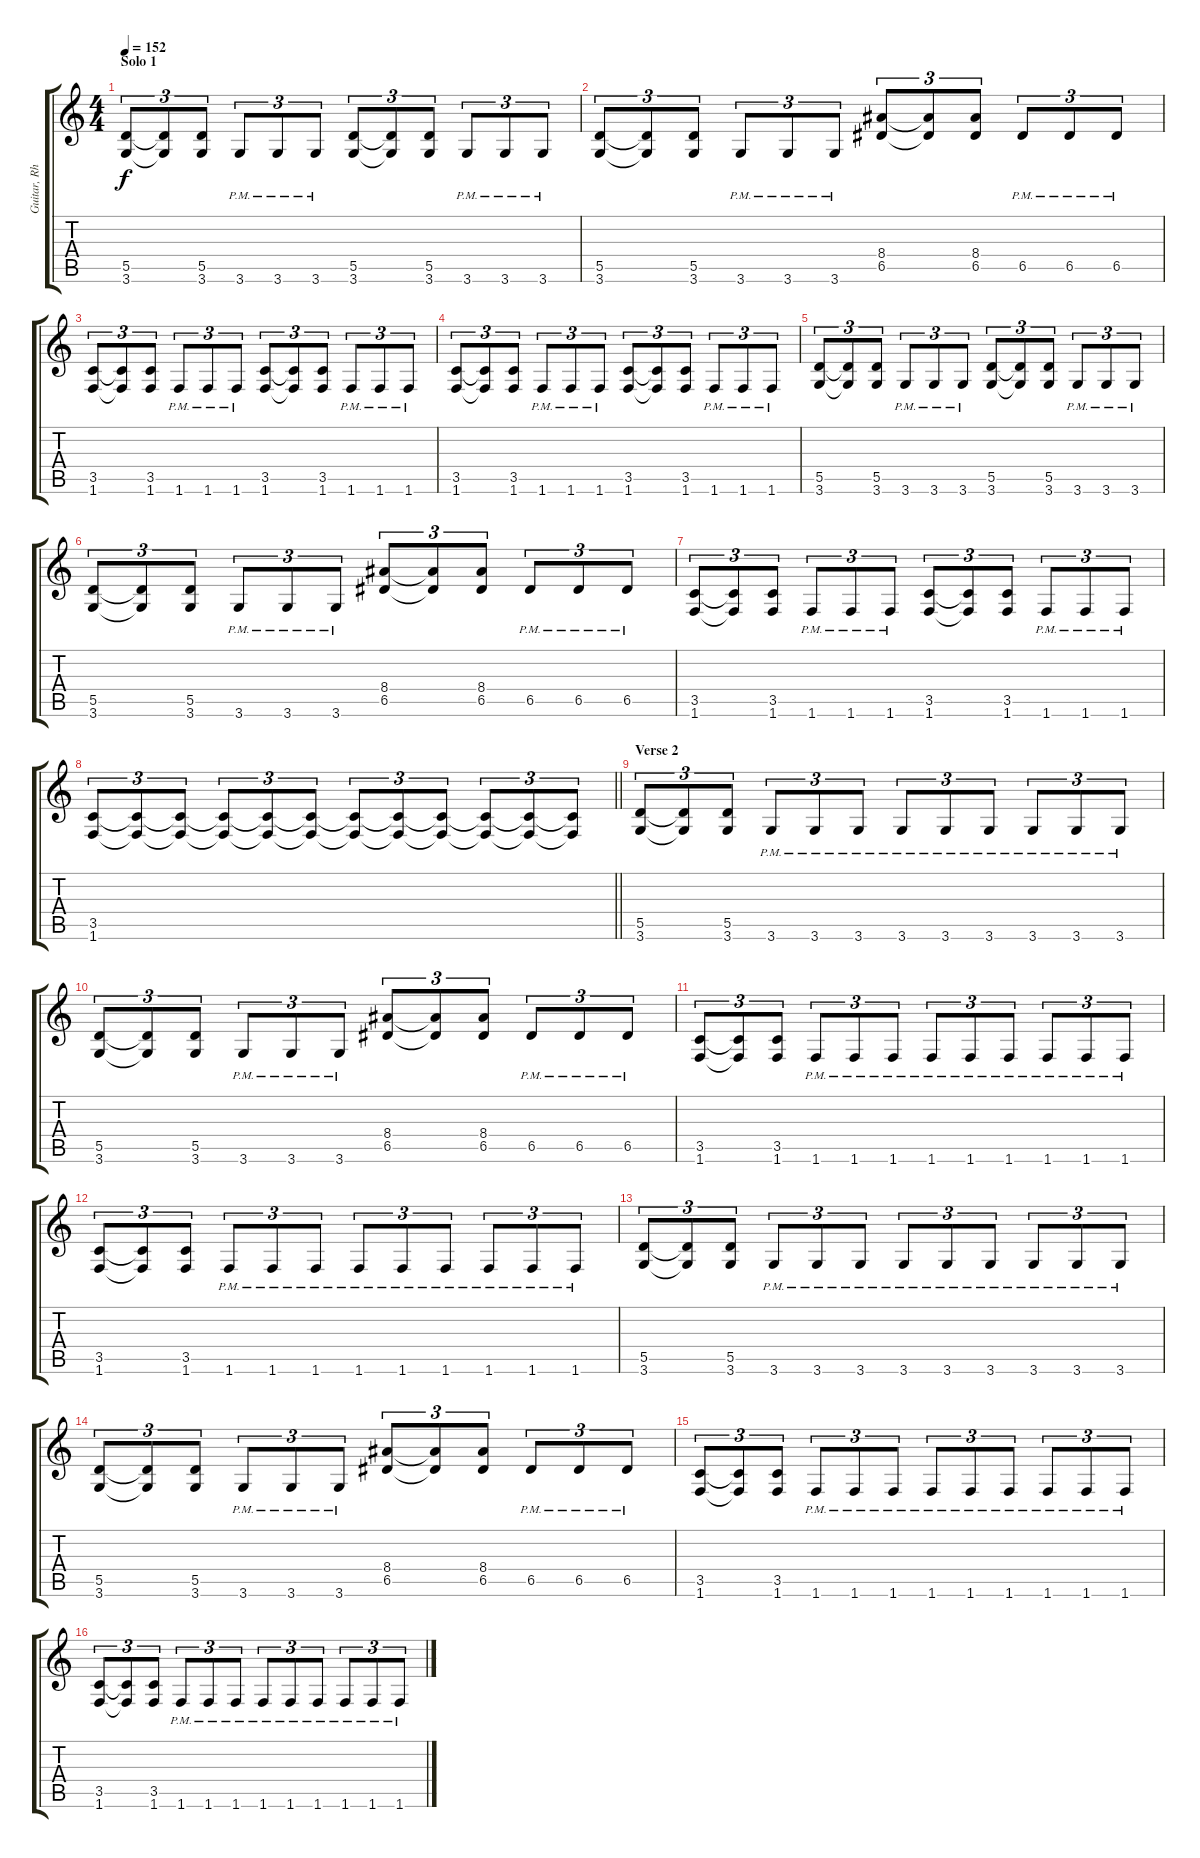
\track ("Guitar, Rhythm" "Guitar, Rh") {instrument overdrivenguitar}
\staff {score tabs}
\tuning (E4 B3 G3 D3 A2 E2) {hide}
\ts (4 4)
\section ("" "Solo 1")
\tempo 152
\clef g2
\ks c
(5.5 3.6).8{tu (3 2) dy f} (5.5{t} 3.6{t}).8{tu (3 2)} (5.5 3.6).8{tu (3 2)} 3.6{pm}.8{tu (3 2)} 3.6{pm}.8{tu (3 2)} 3.6{pm}.8{tu (3 2)} (5.5 3.6).8{tu (3 2)} (5.5{t} 3.6{t}).8{tu (3 2)} (5.5 3.6).8{tu (3 2)} 3.6{pm}.8{tu (3 2)} 3.6{pm}.8{tu (3 2)} 3.6{pm}.8{tu (3 2)} |
(5.5 3.6).8{tu (3 2)} (5.5{t} 3.6{t}).8{tu (3 2)} (5.5 3.6).8{tu (3 2)} 3.6{pm}.8{tu (3 2)} 3.6{pm}.8{tu (3 2)} 3.6{pm}.8{tu (3 2)} (8.4 6.5).8{tu (3 2)} (8.4{t} 6.5{t}).8{tu (3 2)} (8.4 6.5).8{tu (3 2)} 6.5{pm}.8{tu (3 2)} 6.5{pm}.8{tu (3 2)} 6.5{pm}.8{tu (3 2)} |
(3.5 1.6).8{tu (3 2)} (3.5{t} 1.6{t}).8{tu (3 2)} (3.5 1.6).8{tu (3 2)} 1.6{pm}.8{tu (3 2)} 1.6{pm}.8{tu (3 2)} 1.6{pm}.8{tu (3 2)} (3.5 1.6).8{tu (3 2)} (3.5{t} 1.6{t}).8{tu (3 2)} (3.5 1.6).8{tu (3 2)} 1.6{pm}.8{tu (3 2)} 1.6{pm}.8{tu (3 2)} 1.6{pm}.8{tu (3 2)} |
(3.5 1.6).8{tu (3 2)} (3.5{t} 1.6{t}).8{tu (3 2)} (3.5 1.6).8{tu (3 2)} 1.6{pm}.8{tu (3 2)} 1.6{pm}.8{tu (3 2)} 1.6{pm}.8{tu (3 2)} (3.5 1.6).8{tu (3 2)} (3.5{t} 1.6{t}).8{tu (3 2)} (3.5 1.6).8{tu (3 2)} 1.6{pm}.8{tu (3 2)} 1.6{pm}.8{tu (3 2)} 1.6{pm}.8{tu (3 2)} |
(5.5 3.6).8{tu (3 2)} (5.5{t} 3.6{t}).8{tu (3 2)} (5.5 3.6).8{tu (3 2)} 3.6{pm}.8{tu (3 2)} 3.6{pm}.8{tu (3 2)} 3.6{pm}.8{tu (3 2)} (5.5 3.6).8{tu (3 2)} (5.5{t} 3.6{t}).8{tu (3 2)} (5.5 3.6).8{tu (3 2)} 3.6{pm}.8{tu (3 2)} 3.6{pm}.8{tu (3 2)} 3.6{pm}.8{tu (3 2)} |
(5.5 3.6).8{tu (3 2)} (5.5{t} 3.6{t}).8{tu (3 2)} (5.5 3.6).8{tu (3 2)} 3.6{pm}.8{tu (3 2)} 3.6{pm}.8{tu (3 2)} 3.6{pm}.8{tu (3 2)} (8.4 6.5).8{tu (3 2)} (8.4{t} 6.5{t}).8{tu (3 2)} (8.4 6.5).8{tu (3 2)} 6.5{pm}.8{tu (3 2)} 6.5{pm}.8{tu (3 2)} 6.5{pm}.8{tu (3 2)} |
(3.5 1.6).8{tu (3 2)} (3.5{t} 1.6{t}).8{tu (3 2)} (3.5 1.6).8{tu (3 2)} 1.6{pm}.8{tu (3 2)} 1.6{pm}.8{tu (3 2)} 1.6{pm}.8{tu (3 2)} (3.5 1.6).8{tu (3 2)} (3.5{t} 1.6{t}).8{tu (3 2)} (3.5 1.6).8{tu (3 2)} 1.6{pm}.8{tu (3 2)} 1.6{pm}.8{tu (3 2)} 1.6{pm}.8{tu (3 2)} |
\barLineRight lightlight
(3.5 1.6).8{tu (3 2)} (3.5{t} 1.6{t}).8{tu (3 2)} (3.5{t} 1.6{t}).8{tu (3 2)} (3.5{t} 1.6{t}).8{tu (3 2)} (3.5{t} 1.6{t}).8{tu (3 2)} (3.5{t} 1.6{t}).8{tu (3 2)} (3.5{t} 1.6{t}).8{tu (3 2)} (3.5{t} 1.6{t}).8{tu (3 2)} (3.5{t} 1.6{t}).8{tu (3 2)} (3.5{t} 1.6{t}).8{tu (3 2)} (3.5{t} 1.6{t}).8{tu (3 2)} (3.5{t} 1.6{t}).8{tu (3 2)} |
\section ("" "Verse 2")
(5.5 3.6).8{tu (3 2)} (5.5{t} 3.6{t}).8{tu (3 2)} (5.5 3.6).8{tu (3 2)} 3.6{pm}.8{tu (3 2)} 3.6{pm}.8{tu (3 2)} 3.6{pm}.8{tu (3 2)} 3.6{pm}.8{tu (3 2)} 3.6{pm}.8{tu (3 2)} 3.6{pm}.8{tu (3 2)} 3.6{pm}.8{tu (3 2)} 3.6{pm}.8{tu (3 2)} 3.6{pm}.8{tu (3 2)} |
(5.5 3.6).8{tu (3 2)} (5.5{t} 3.6{t}).8{tu (3 2)} (5.5 3.6).8{tu (3 2)} 3.6{pm}.8{tu (3 2)} 3.6{pm}.8{tu (3 2)} 3.6{pm}.8{tu (3 2)} (8.4 6.5).8{tu (3 2)} (8.4{t} 6.5{t}).8{tu (3 2)} (8.4 6.5).8{tu (3 2)} 6.5{pm}.8{tu (3 2)} 6.5{pm}.8{tu (3 2)} 6.5{pm}.8{tu (3 2)} |
(3.5 1.6).8{tu (3 2)} (3.5{t} 1.6{t}).8{tu (3 2)} (3.5 1.6).8{tu (3 2)} 1.6{pm}.8{tu (3 2)} 1.6{pm}.8{tu (3 2)} 1.6{pm}.8{tu (3 2)} 1.6{pm}.8{tu (3 2)} 1.6{pm}.8{tu (3 2)} 1.6{pm}.8{tu (3 2)} 1.6{pm}.8{tu (3 2)} 1.6{pm}.8{tu (3 2)} 1.6{pm}.8{tu (3 2)} |
(3.5 1.6).8{tu (3 2)} (3.5{t} 1.6{t}).8{tu (3 2)} (3.5 1.6).8{tu (3 2)} 1.6{pm}.8{tu (3 2)} 1.6{pm}.8{tu (3 2)} 1.6{pm}.8{tu (3 2)} 1.6{pm}.8{tu (3 2)} 1.6{pm}.8{tu (3 2)} 1.6{pm}.8{tu (3 2)} 1.6{pm}.8{tu (3 2)} 1.6{pm}.8{tu (3 2)} 1.6{pm}.8{tu (3 2)} |
(5.5 3.6).8{tu (3 2)} (5.5{t} 3.6{t}).8{tu (3 2)} (5.5 3.6).8{tu (3 2)} 3.6{pm}.8{tu (3 2)} 3.6{pm}.8{tu (3 2)} 3.6{pm}.8{tu (3 2)} 3.6{pm}.8{tu (3 2)} 3.6{pm}.8{tu (3 2)} 3.6{pm}.8{tu (3 2)} 3.6{pm}.8{tu (3 2)} 3.6{pm}.8{tu (3 2)} 3.6{pm}.8{tu (3 2)} |
(5.5 3.6).8{tu (3 2)} (5.5{t} 3.6{t}).8{tu (3 2)} (5.5 3.6).8{tu (3 2)} 3.6{pm}.8{tu (3 2)} 3.6{pm}.8{tu (3 2)} 3.6{pm}.8{tu (3 2)} (8.4 6.5).8{tu (3 2)} (8.4{t} 6.5{t}).8{tu (3 2)} (8.4 6.5).8{tu (3 2)} 6.5{pm}.8{tu (3 2)} 6.5{pm}.8{tu (3 2)} 6.5{pm}.8{tu (3 2)} |
(3.5 1.6).8{tu (3 2)} (3.5{t} 1.6{t}).8{tu (3 2)} (3.5 1.6).8{tu (3 2)} 1.6{pm}.8{tu (3 2)} 1.6{pm}.8{tu (3 2)} 1.6{pm}.8{tu (3 2)} 1.6{pm}.8{tu (3 2)} 1.6{pm}.8{tu (3 2)} 1.6{pm}.8{tu (3 2)} 1.6{pm}.8{tu (3 2)} 1.6{pm}.8{tu (3 2)} 1.6{pm}.8{tu (3 2)} |
(3.5 1.6).8{tu (3 2)} (3.5{t} 1.6{t}).8{tu (3 2)} (3.5 1.6).8{tu (3 2)} 1.6{pm}.8{tu (3 2)} 1.6{pm}.8{tu (3 2)} 1.6{pm}.8{tu (3 2)} 1.6{pm}.8{tu (3 2)} 1.6{pm}.8{tu (3 2)} 1.6{pm}.8{tu (3 2)} 1.6{pm}.8{tu (3 2)} 1.6{pm}.8{tu (3 2)} 1.6{pm}.8{tu (3 2)}
